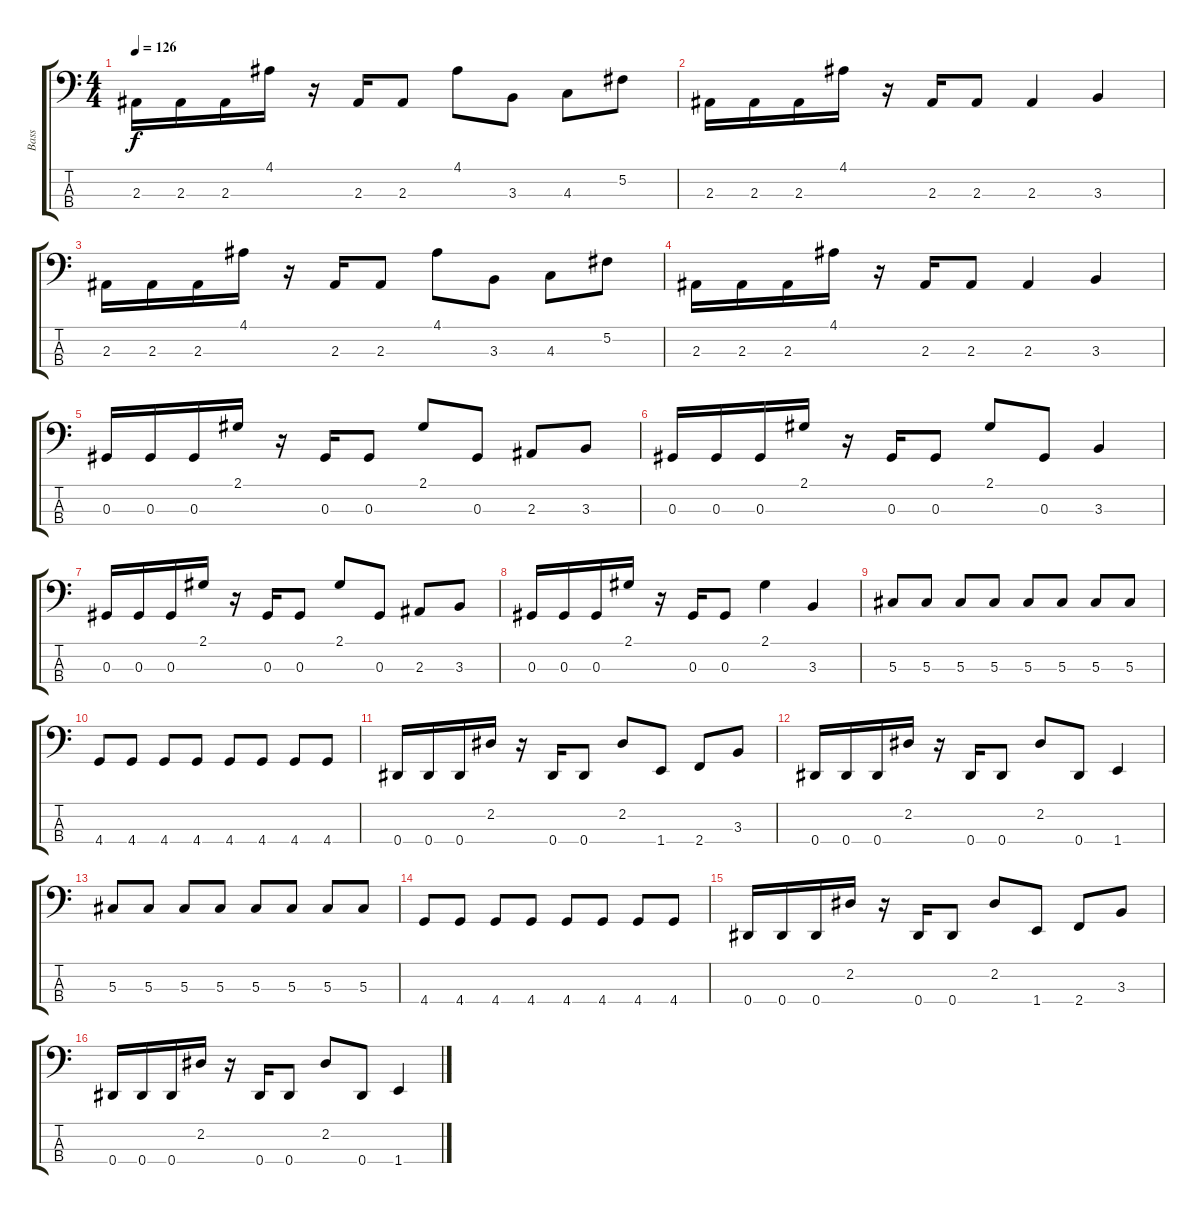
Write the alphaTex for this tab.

\track ("Bass" "Bass") {instrument electricbasspick}
\staff {score tabs}
\tuning (Gb2 Db2 Ab1 Eb1) {hide}
\ts (4 4)
\tempo 126
\clef f4
\ks c
2.3.16{dy f} 2.3.16 2.3.16 4.1.16 r.16 2.3.16 2.3.8 4.1.8 3.3.8 4.3.8 5.2.8 |
2.3.16 2.3.16 2.3.16 4.1.16 r.16 2.3.16 2.3.8 2.3.4 3.3.4 |
2.3.16 2.3.16 2.3.16 4.1.16 r.16 2.3.16 2.3.8 4.1.8 3.3.8 4.3.8 5.2.8 |
2.3.16 2.3.16 2.3.16 4.1.16 r.16 2.3.16 2.3.8 2.3.4 3.3.4 |
0.3.16 0.3.16 0.3.16 2.1.16 r.16 0.3.16 0.3.8 2.1.8 0.3.8 2.3.8 3.3.8 |
0.3.16 0.3.16 0.3.16 2.1.16 r.16 0.3.16 0.3.8 2.1.8 0.3.8 3.3.4 |
0.3.16 0.3.16 0.3.16 2.1.16 r.16 0.3.16 0.3.8 2.1.8 0.3.8 2.3.8 3.3.8 |
0.3.16 0.3.16 0.3.16 2.1.16 r.16 0.3.16 0.3.8 2.1.4 3.3.4 |
5.3.8 5.3.8 5.3.8 5.3.8 5.3.8 5.3.8 5.3.8 5.3.8 |
4.4.8 4.4.8 4.4.8 4.4.8 4.4.8 4.4.8 4.4.8 4.4.8 |
0.4.16 0.4.16 0.4.16 2.2.16 r.16 0.4.16 0.4.8 2.2.8 1.4.8 2.4.8 3.3.8 |
0.4.16 0.4.16 0.4.16 2.2.16 r.16 0.4.16 0.4.8 2.2.8 0.4.8 1.4.4 |
5.3.8 5.3.8 5.3.8 5.3.8 5.3.8 5.3.8 5.3.8 5.3.8 |
4.4.8 4.4.8 4.4.8 4.4.8 4.4.8 4.4.8 4.4.8 4.4.8 |
0.4.16 0.4.16 0.4.16 2.2.16 r.16 0.4.16 0.4.8 2.2.8 1.4.8 2.4.8 3.3.8 |
0.4.16 0.4.16 0.4.16 2.2.16 r.16 0.4.16 0.4.8 2.2.8 0.4.8 1.4.4
